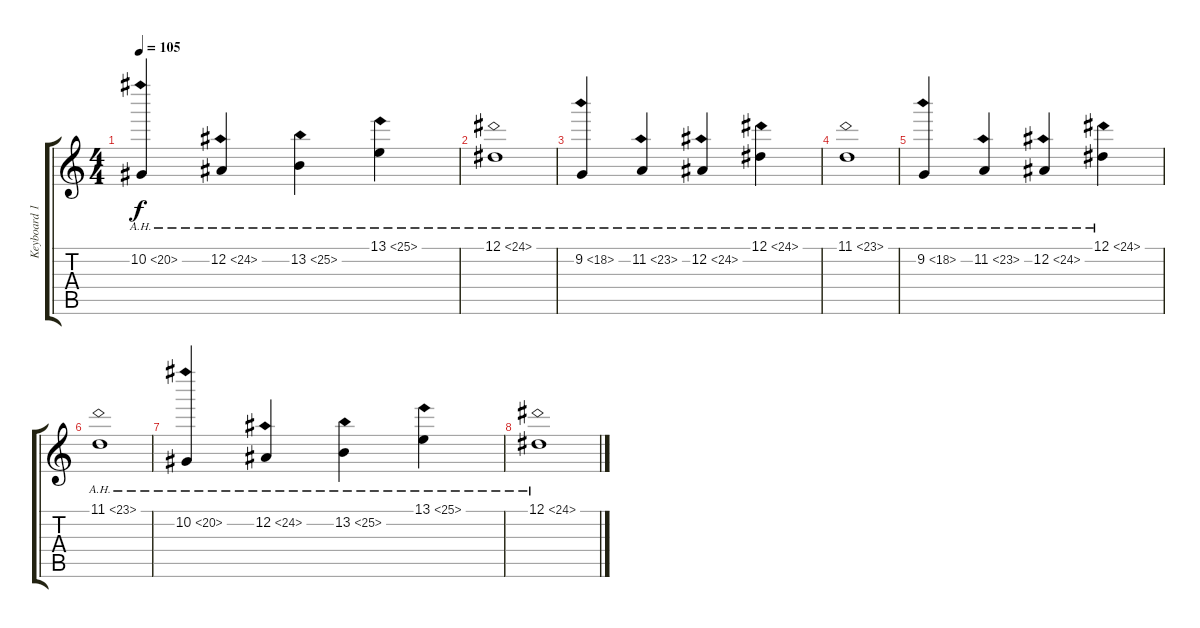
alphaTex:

\track ("Keyboard 1" "Keyboard 1") {instrument synthstrings2}
\staff {score tabs}
\tuning (Eb4 Bb3 Gb3 Db3 Ab2 Eb2) {hide}
\ts (4 4)
\tempo 105
\clef g2
\ks c
10.2{ah 10}.4{dy f} 12.2{ah 12}.4 13.2{ah 12}.4 13.1{ah 12}.4 |
12.1{ah 12}.1 |
9.2{ah 9}.4 11.2{ah 12}.4 12.2{ah 12}.4 12.1{ah 12}.4 |
11.1{ah 12}.1 |
9.2{ah 9}.4 11.2{ah 12}.4 12.2{ah 12}.4 12.1{ah 12}.4 |
11.1{ah 12}.1 |
10.2{ah 10}.4 12.2{ah 12}.4 13.2{ah 12}.4 13.1{ah 12}.4 |
12.1{ah 12}.1
